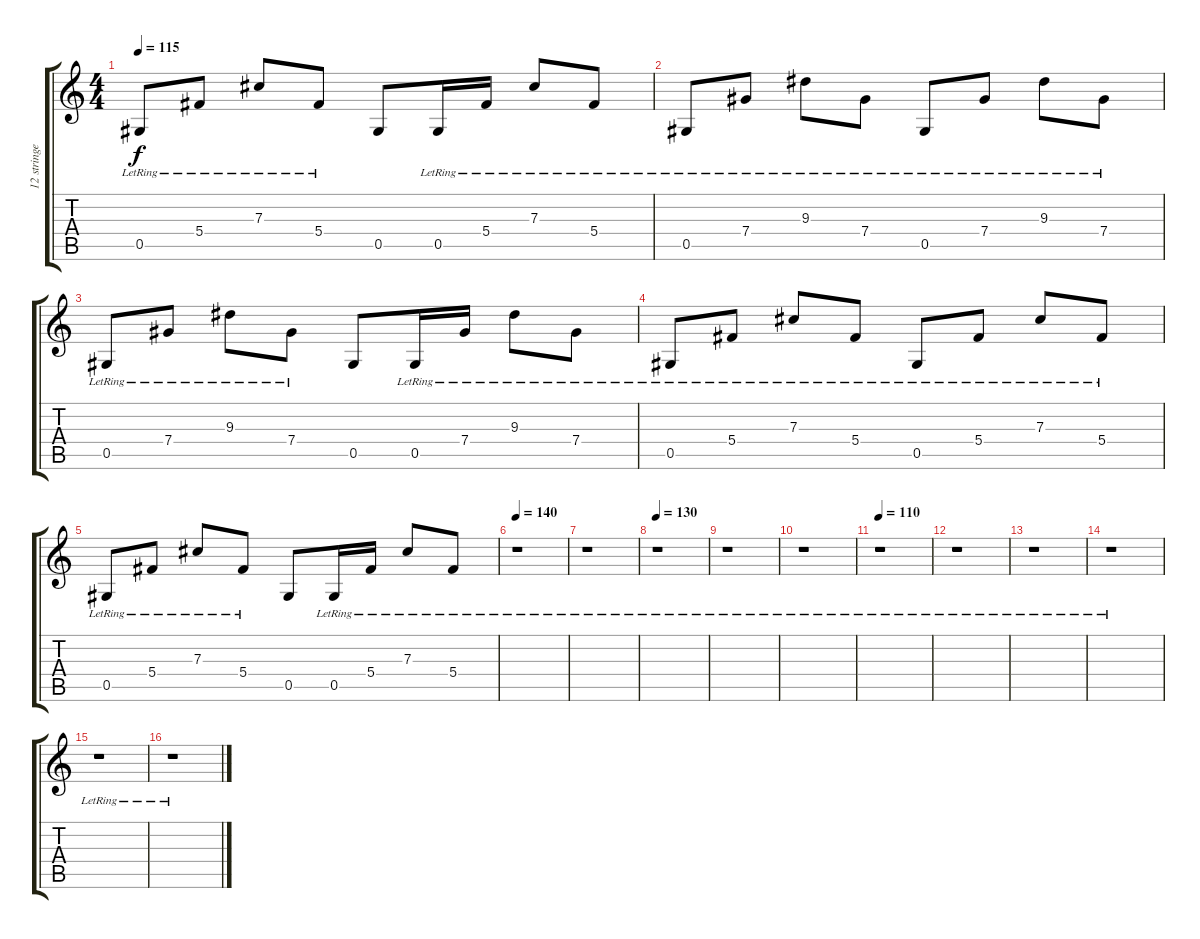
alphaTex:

\track ("12 stringed guitar [Rythm]" "12 stringe") {instrument acousticguitarsteel}
\staff {score tabs}
\tuning (Eb4 Bb3 Gb3 Db3 Ab2 Eb2) {hide}
\ts (4 4)
\tempo 115
\clef g2
\ks c
0.5{lr}.8{dy f} 5.4{lr}.8 7.3{lr}.8 5.4{lr}.8 0.5.8 0.5{lr}.16 5.4{lr}.16 7.3{lr}.8 5.4{lr}.8 |
0.5{lr}.8 7.4{lr}.8 9.3{lr}.8 7.4{lr}.8 0.5{lr}.8 7.4{lr}.8 9.3{lr}.8 7.4{lr}.8 |
0.5{lr}.8 7.4{lr}.8 9.3{lr}.8 7.4{lr}.8 0.5.8 0.5{lr}.16 7.4{lr}.16 9.3{lr}.8 7.4{lr}.8 |
0.5{lr}.8 5.4{lr}.8 7.3{lr}.8 5.4{lr}.8 0.5{lr}.8 5.4{lr}.8 7.3{lr}.8 5.4{lr}.8 |
0.5{lr}.8 5.4{lr}.8 7.3{lr}.8 5.4{lr}.8 0.5.8 0.5{lr}.16 5.4{lr}.16 7.3{lr}.8 5.4{lr}.8 |
\tempo 140
r.1 |
r.1 |
\tempo 130
r.1 |
r.1 |
r.1 |
\tempo 110
r.1 |
r.1 |
r.1 |
r.1 |
r.1 |
r.1
